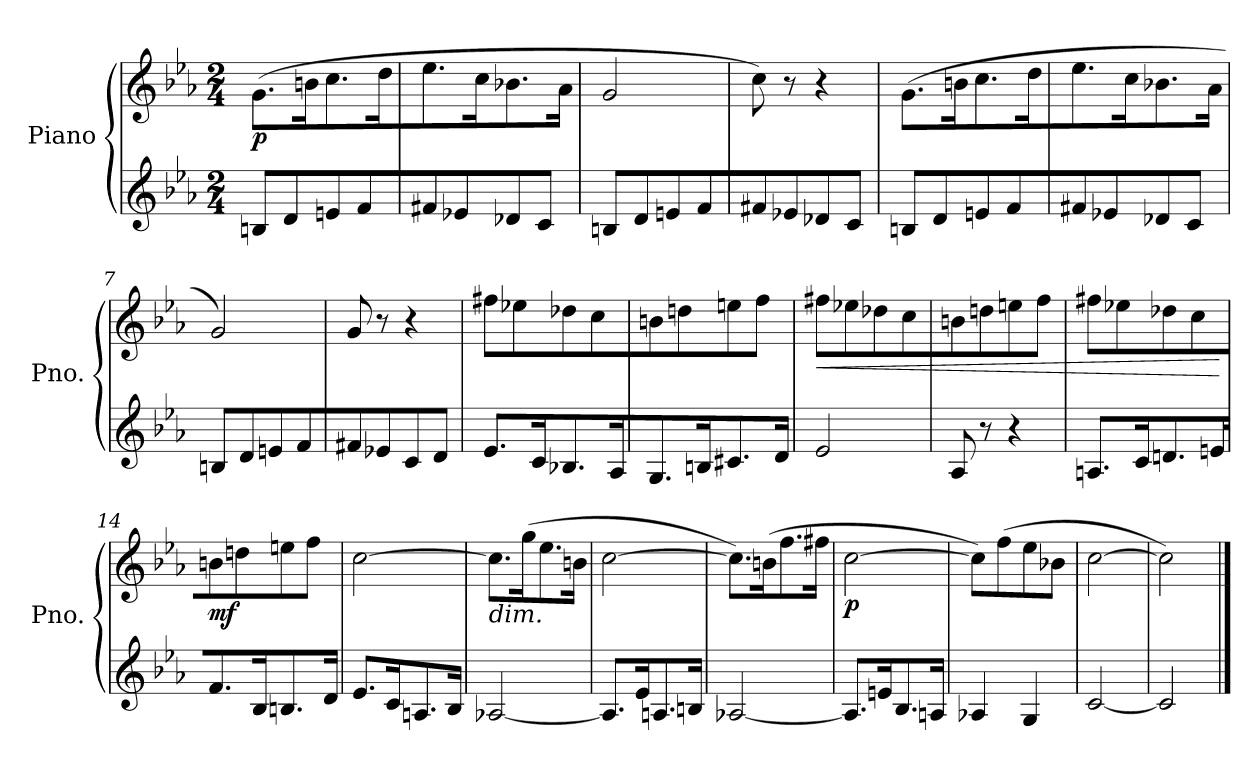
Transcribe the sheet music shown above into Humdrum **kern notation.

**kern	**kern	**dynam
*part1	*part1	*part1
*staff2	*staff1	*staff1/2
*I"Piano	*	*
*I'Pno.	*	*
*clefG2	*clefG2	*
*k[b-e-a-]	*k[b-e-a-]	*
*M2/4	*M2/4	*
*MM72	*MM72	*
=1	=1	=1
!	!	!LO:DY:b
8Bn/L	(>8.g\L	p
8d/	.	.
.	16bn\K	.
8en/	8.cc\	.
8f/	.	.
.	16dd\K	.
=2	=2	=2
8f#X/	8.ee-\	.
8e-X/	.	.
.	16cc\K	.
8d-X/	8.b-X\	.
8c/J	.	.
.	16a-\Jk	.
=3	=3	=3
8Bn/L	2g/	.
8d/	.	.
8en/	.	.
8f/	.	.
=4	=4	=4
8f#X/	8cc\)	.
8e-X/	8r	.
8d-X/	4r	.
8c/J	.	.
=5	=5	=5
8Bn/L	(>8.g\L	.
8d/	.	.
.	16bn\K	.
8en/	8.cc\	.
8f/	.	.
.	16dd\K	.
=6	=6	=6
8f#X/	8.ee-\	.
8e-X/	.	.
.	16cc\K	.
8d-X/	8.b-X\	.
8c/J	.	.
.	16a-\Jk	.
!!LO:LB:g=z
=7	=7	=7
8Bn/L	2g/)	.
8d/	.	.
8en/	.	.
8f/	.	.
=8	=8	=8
8f#X/	8g/	.
8e-X/	8r	.
8c/	4r	.
8d/J	.	.
=9	=9	=9
8.e-/L	8ff#X\L	.
.	8ee-X\	.
16c/K	.	.
8.B-X/	8dd-X\	.
.	8cc\	.
16A-/K	.	.
=10	=10	=10
8.G/	8bn\	.
.	8ddn\	.
16Bn/K	.	.
8.c#X/	8een\	.
.	8ff\J	.
16d/Jk	.	.
=11	=11	=11
!	!	!LO:HP:b
2e-/	8ff#X\L	<
.	8ee-X\	.
.	8dd-X\	.
.	8cc\	.
=12	=12	=12
8A-/	8bn\	.
8r	8ddn\	.
4r	8een\	.
.	8ff\J	.
!!LO:LB:g=z
=13	=13	=13
8.An/L	8ff#X\L	.
.	8ee-X\	.
16c/K	.	.
8.dn/	8dd-X\	.
.	8cc\	.
16en/K	.	.
.	.	[
=14	=14	=14
!	!	!LO:DY:b
8.f/	8bn\	mf
.	8ddn\	.
16B-/K	.	.
8.Bn/	8een\	.
.	8ff\J	.
16d/Jk	.	.
=15	=15	=15
8.e-/L	[2cc\	.
16c/K	.	.
8.An/	.	.
16B-/Jk	.	.
=16	=16	=16
!	!LO:TX:b:i:t=dim.	!
[2A-X/	8.cc\L]	.
.	(>16gg\K	.
.	8.ee-\	.
.	16bn\Jk	.
=17	=17	=17
8.A-/L]	[2cc\	.
16e-/K	.	.
8.An/	.	.
16Bn/Jk	.	.
=18	=18	=18
[2A-X/	8.cc\L])	.
.	(>16bn\K	.
.	8.ff\	.
.	16ff#X\Jk	.
!!LO:LB:g=z
=19	=19	=19
!	!	!LO:DY:b
8.A-/L]	[2cc\	p
16en/K	.	.
8.B-/	.	.
16An/Jk	.	.
=20	=20	=20
4A-X/	8cc\L])	.
.	(>8ff\	.
4G/	8ee-\	.
.	8b-X\J	.
=21	=21	=21
[2c/	[2cc\	.
=22	=22	=22
2c/]	2cc\])	.
==	==	==
*-	*-	*-
